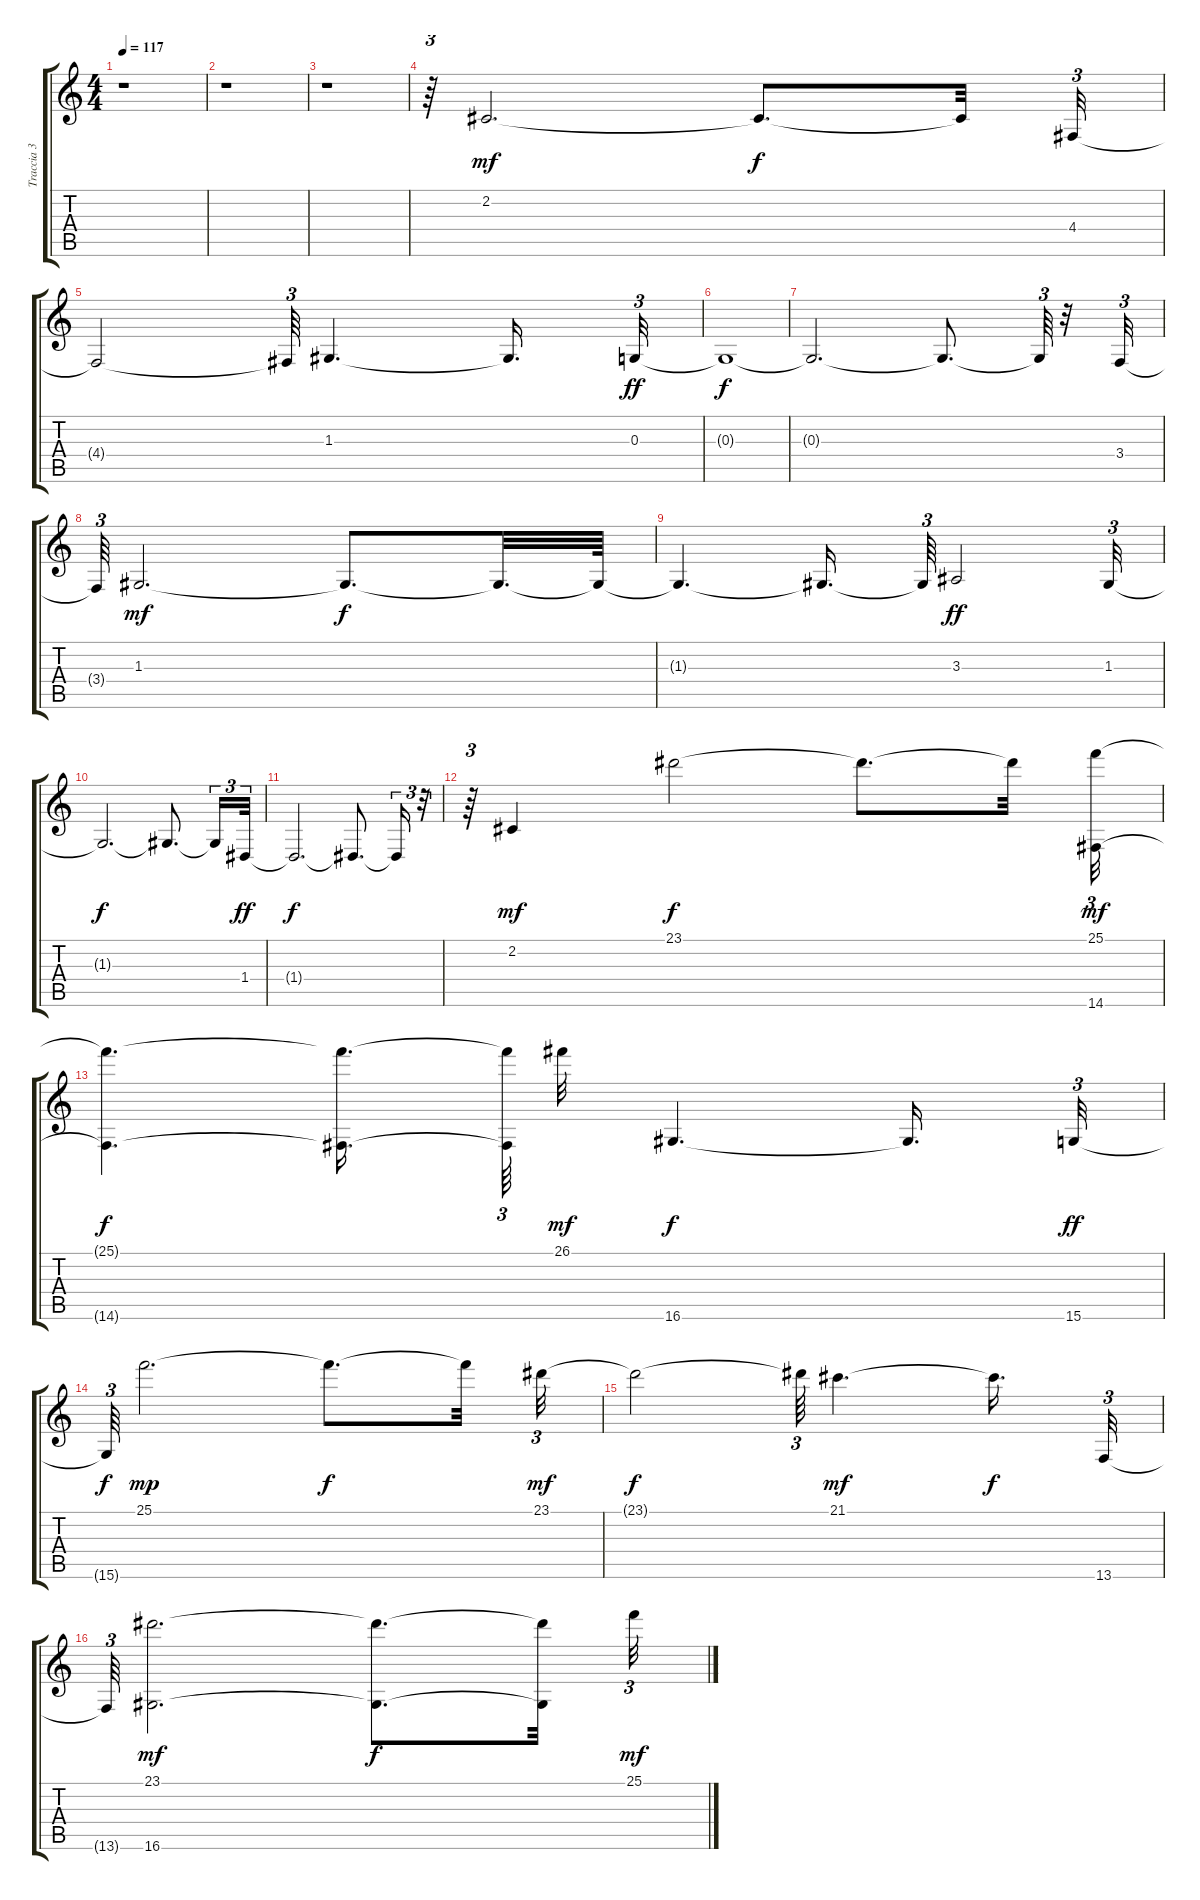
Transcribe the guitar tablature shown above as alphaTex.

\track ("Traccia 3" "Traccia 3") {instrument synthstrings1}
\staff {score tabs}
\tuning (E4 B3 G3 D3 A2 E2) {hide}
\ts (4 4)
\tempo 117
\clef g2
\ks c
r.1{dy f} |
r.1 |
r.1 |
r.64{tu (3 2)} 2.2.2{d dy mf} 2.2{t}.8{d dy f} 2.2{t}.32 4.4.32{tu (3 2)} |
4.4{t}.2 4.4{t}.64{tu (3 2)} 1.3.4{d} 1.3{t}.16{d} 0.3.32{tu (3 2) dy ff} |
0.3{t}.1{dy f} |
0.3{t}.2{d} 0.3{t}.8{d} 0.3{t}.64{tu (3 2)} r.32 3.4.32{tu (3 2)} |
3.4{t}.64{tu (3 2)} 1.3.2{d dy mf} 1.3{t}.8{d dy f} 1.3{t}.32{d} 1.3{t}.64 |
1.3{t}.4{d} 1.3{t}.16{d} 1.3{t}.64{tu (3 2)} 3.3.2{dy ff} 1.3.32{tu (3 2)} |
1.3{t}.2{d dy f} 1.3{t}.8{d} 1.3{t}.16{tu (3 2)} 1.4.32{tu (3 2) dy ff} |
1.4{t}.2{d dy f} 1.4{t}.8{d} 1.4{t}.16{tu (3 2)} r.32{tu (3 2)} |
r.64{tu (3 2)} 2.2.4{dy mf} 23.1.2{dy f} 23.1{t}.8{d} 23.1{t}.32 (25.1 14.6).32{tu (3 2) dy mf} |
(25.1{t} 14.6{t}).4{d dy f} (25.1{t} 14.6{t}).16{d beam splitsecondary} (25.1{t} 14.6{t}).64{tu (3 2)} 26.1.32{dy mf} 16.6.4{d dy f} 16.6{t}.16{d} 15.6.32{tu (3 2) dy ff} |
15.6{t}.64{tu (3 2) dy f} 25.1.2{d dy mp} 25.1{t}.8{d dy f} 25.1{t}.32 23.1.32{tu (3 2) dy mf} |
23.1{t}.2{dy f} 23.1{t}.64{tu (3 2)} 21.1.4{d dy mf} 21.1{t}.16{d dy f} 13.6.32{tu (3 2)} |
13.6{t}.64{tu (3 2)} (23.1 16.6).2{d dy mf} (23.1{t} 16.6{t}).8{d dy f} (23.1{t} 16.6{t}).32 25.1.32{tu (3 2) dy mf}
